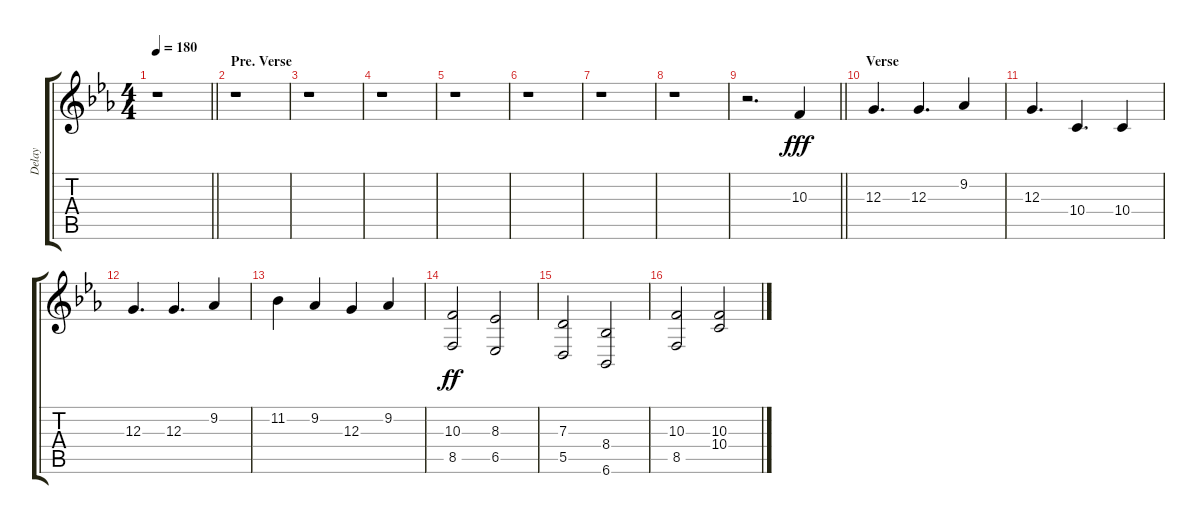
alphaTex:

\track ("Delay" "Delay") {instrument pad2warm}
\staff {score tabs}
\tuning (E4 B3 G3 D3 A2 E2) {hide}
\ts (4 4)
\tempo 180
\clef g2
\barLineRight lightlight
\ks eb
r.1{dy fff} |
\section ("" "Pre. Verse")
r.1 |
r.1 |
r.1 |
r.1 |
r.1 |
r.1 |
r.1 |
\barLineRight lightlight
r.2{d} 10.3.4 |
\section ("" "Verse")
12.3.4{d} 12.3.4{d} 9.2.4 |
12.3.4{d} 10.4.4{d} 10.4.4 |
12.3.4{d} 12.3.4{d} 9.2.4 |
11.2.4 9.2.4 12.3.4 9.2.4 |
(10.3 8.5).2{dy ff} (8.3 6.5).2 |
(7.3 5.5).2 (8.4 6.6).2 |
(10.3 8.5).2 (10.3 10.4).2
